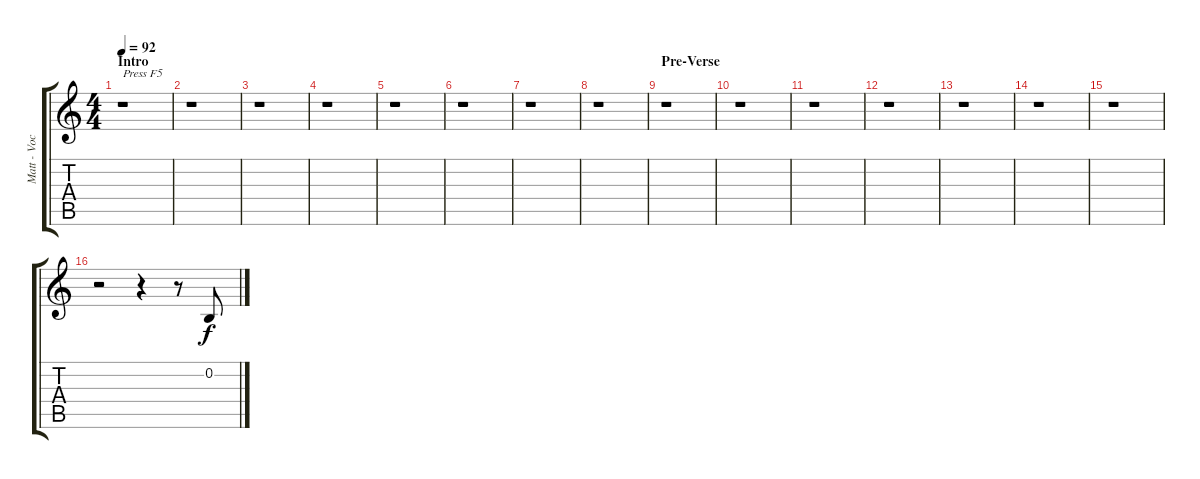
\track ("Matt - Vocals" "Matt - Voc") {instrument cello}
\staff {score tabs}
\tuning (E4 B3 G3 D3 A2 E2) {hide}
\ts (4 4)
\section ("" "Intro")
\tempo 92
\clef g2
\ks c
r.1{txt "Press F5" dy f instrument cello} |
r.1 |
r.1 |
r.1 |
r.1 |
r.1 |
r.1 |
r.1 |
\section ("" "Pre-Verse")
r.1 |
r.1 |
r.1 |
r.1 |
r.1 |
r.1 |
r.1 |
r.2 r.4 r.8 0.2.8
